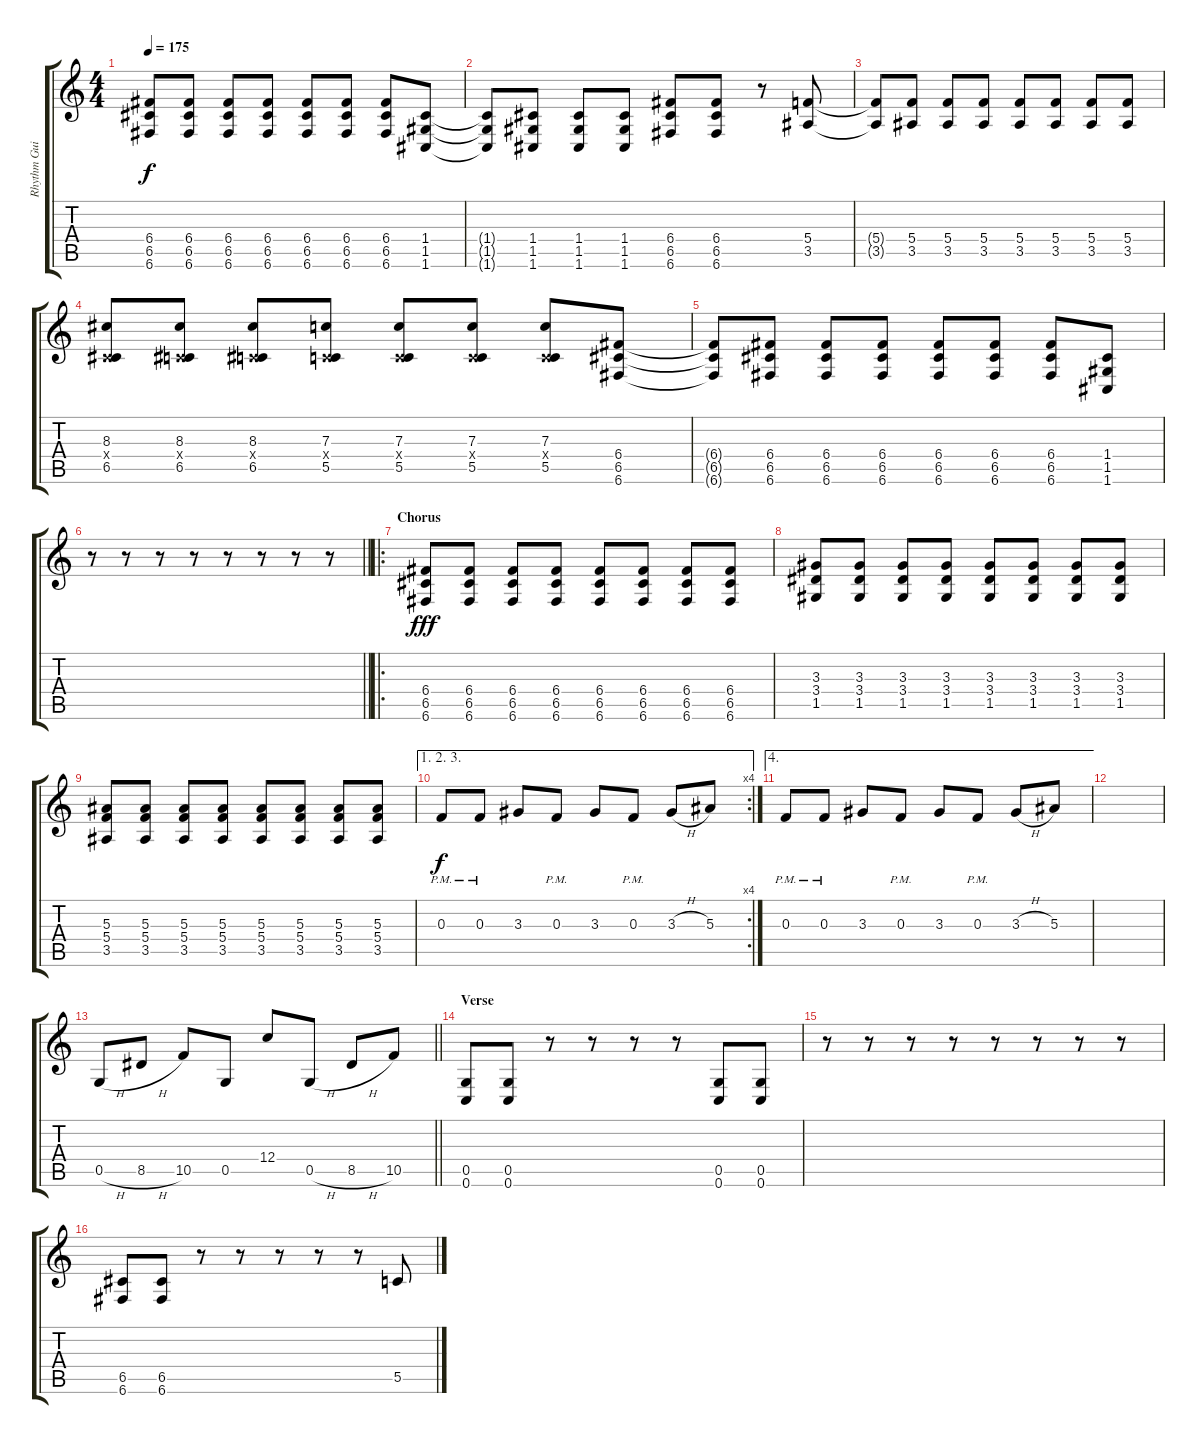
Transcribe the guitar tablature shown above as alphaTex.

\track ("Rhythm Guitar" "Rhythm Gui") {instrument distortionguitar}
\staff {score tabs}
\tuning (D4 A3 F3 C3 G2 C2) {hide}
\ts (4 4)
\tempo 175
\clef g2
\ks c
(6.4{t} 6.5{t} 6.6{t}).8{dy f} (6.4 6.5 6.6).8 (6.4 6.5 6.6).8 (6.4 6.5 6.6).8 (6.4 6.5 6.6).8 (6.4 6.5 6.6).8 (6.4 6.5 6.6).8 (1.4 1.5 1.6).8 |
(1.4{t} 1.5{t} 1.6{t}).8 (1.4 1.5 1.6).8 (1.4 1.5 1.6).8 (1.4 1.5 1.6).8 (6.4 6.5 6.6).8 (6.4 6.5 6.6).8 r.8 (5.4 3.5).8 |
(5.4{t} 3.5{t}).8 (5.4 3.5).8 (5.4 3.5).8 (5.4 3.5).8 (5.4 3.5).8 (5.4 3.5).8 (5.4 3.5).8 (5.4 3.5).8 |
(8.3 0.4{x} 6.5).8 (8.3 0.4{x} 6.5).8 (8.3 0.4{x} 6.5).8 (7.3 0.4{x} 5.5).8 (7.3 0.4{x} 5.5).8 (7.3 0.4{x} 5.5).8 (7.3 0.4{x} 5.5).8 (6.4 6.5 6.6).8 |
(6.4{t} 6.5{t} 6.6{t}).8 (6.4 6.5 6.6).8 (6.4 6.5 6.6).8 (6.4 6.5 6.6).8 (6.4 6.5 6.6).8 (6.4 6.5 6.6).8 (6.4 6.5 6.6).8 (1.4 1.5 1.6).8 |
\barLineRight lightlight
r.8 r.8 r.8 r.8 r.8 r.8 r.8 r.8 |
\ro
\section ("" "Chorus")
(6.4 6.5 6.6).8{dy fff} (6.4 6.5 6.6).8 (6.4 6.5 6.6).8 (6.4 6.5 6.6).8 (6.4 6.5 6.6).8 (6.4 6.5 6.6).8 (6.4 6.5 6.6).8 (6.4 6.5 6.6).8 |
(3.3 3.4 1.5).8 (3.3 3.4 1.5).8 (3.3 3.4 1.5).8 (3.3 3.4 1.5).8 (3.3 3.4 1.5).8 (3.3 3.4 1.5).8 (3.3 3.4 1.5).8 (3.3 3.4 1.5).8 |
(5.3 5.4 3.5).8 (5.3 5.4 3.5).8 (5.3 5.4 3.5).8 (5.3 5.4 3.5).8 (5.3 5.4 3.5).8 (5.3 5.4 3.5).8 (5.3 5.4 3.5).8 (5.3 5.4 3.5).8 |
\ae (1 2 3)
\rc 4
0.3{pm}.8{dy f} 0.3{pm}.8 3.3.8 0.3{pm}.8 3.3.8 0.3{pm}.8 3.3{h}.8 5.3.8 |
\ae 4
0.3{pm}.8 0.3{pm}.8 3.3.8 0.3{pm}.8 3.3.8 0.3{pm}.8 3.3{h}.8 5.3.8 |
|
\barLineRight lightlight
0.5{h}.8 8.5{h}.8 10.5.8 0.5.8 12.4.8 0.5{h}.8 8.5{h}.8 10.5.8 |
\section ("" "Verse")
(0.5 0.6).8 (0.5 0.6).8 r.8 r.8 r.8 r.8 (0.5 0.6).8 (0.5 0.6).8 |
r.8 r.8 r.8 r.8 r.8 r.8 r.8 r.8 |
(6.5 6.6).8 (6.5 6.6).8 r.8 r.8 r.8 r.8 r.8 5.5{ss}.8
